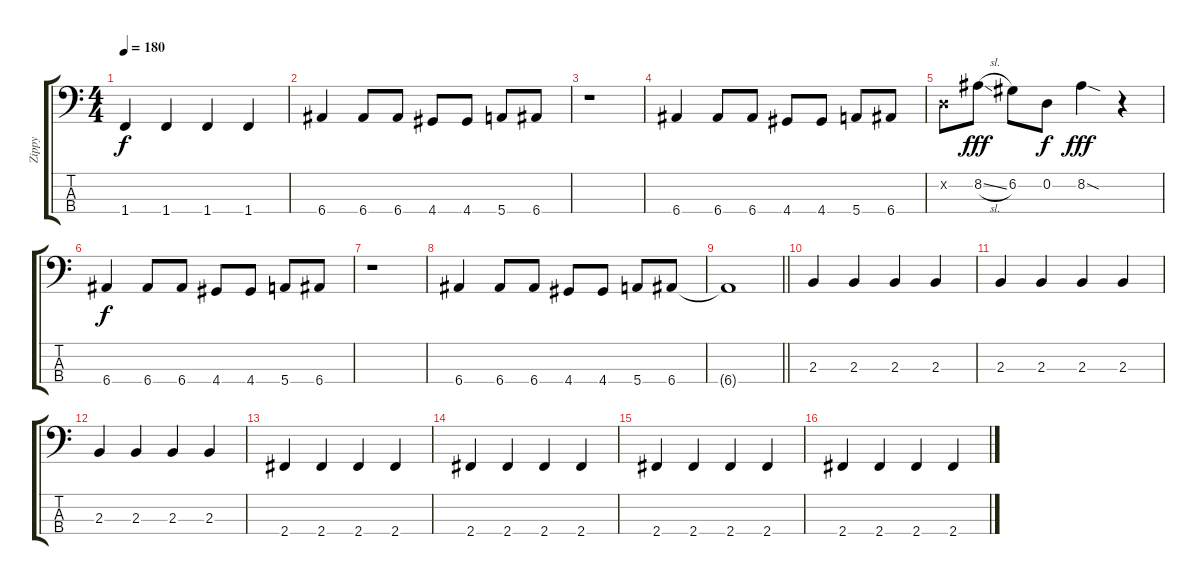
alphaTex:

\track ("Zippy" "Zippy") {instrument electricbassfinger}
\staff {score tabs}
\tuning (G2 D2 A1 E1) {hide}
\ts (4 4)
\tempo 180
\clef f4
\ks c
1.4.4{dy f} 1.4.4 1.4.4 1.4.4 |
6.4.4 6.4.8 6.4.8 4.4.8 4.4.8 5.4.8 6.4.8 |
r.1 |
6.4.4 6.4.8 6.4.8 4.4.8 4.4.8 5.4.8 6.4.8 |
0.2{x}.8 8.2{sl}.8{dy fff} 6.2.8 0.2.8{dy f} 8.2{sod}.4{dy fff} r.4 |
6.4.4{dy f} 6.4.8 6.4.8 4.4.8 4.4.8 5.4.8 6.4.8 |
r.1 |
6.4.4 6.4.8 6.4.8 4.4.8 4.4.8 5.4.8 6.4.8 |
\barLineRight lightlight
6.4{t}.1 |
2.3.4 2.3.4 2.3.4 2.3.4 |
2.3.4 2.3.4 2.3.4 2.3.4 |
2.3.4 2.3.4 2.3.4 2.3.4 |
2.4.4 2.4.4 2.4.4 2.4.4 |
2.4.4 2.4.4 2.4.4 2.4.4 |
2.4.4 2.4.4 2.4.4 2.4.4 |
2.4.4 2.4.4 2.4.4 2.4.4
